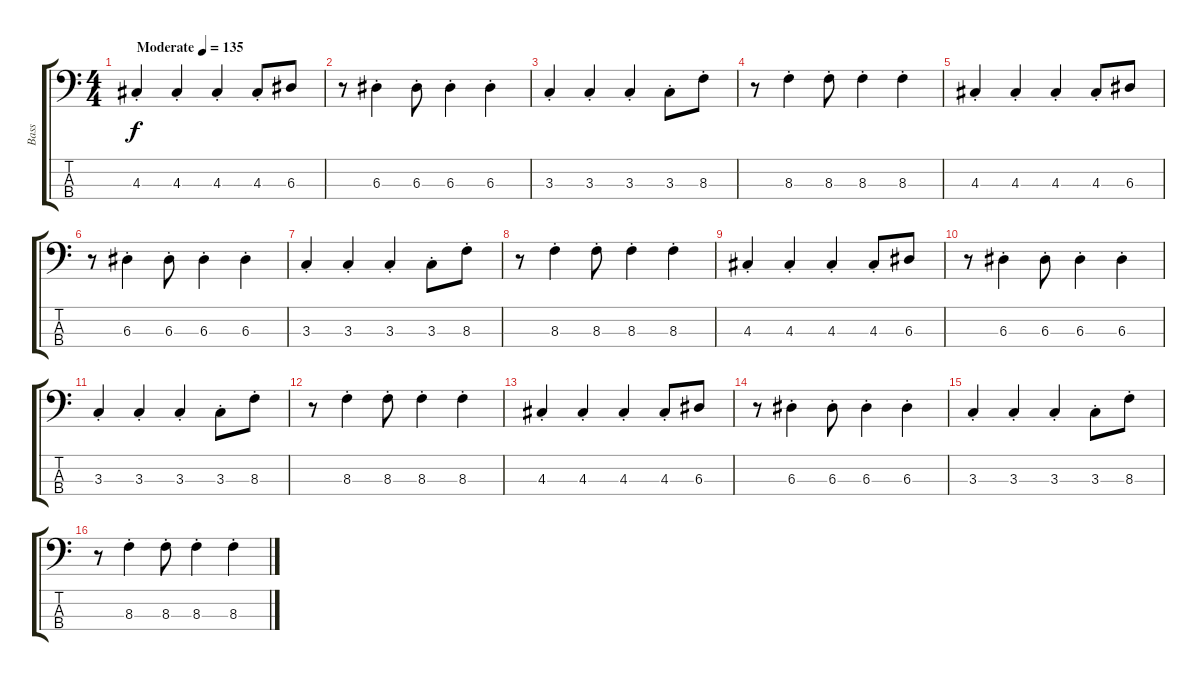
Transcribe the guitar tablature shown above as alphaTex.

\track ("Bass" "Bass") {instrument electricbassfinger}
\staff {score tabs}
\tuning (G2 D2 A1 D1) {hide}
\ts (4 4)
\tempo (135 "Moderate")
\clef f4
\ks c
4.3{st}.4{dy f instrument electricbassfinger} 4.3{st}.4 4.3{st}.4 4.3{st}.8 6.3.8 |
r.8 6.3{st}.4 6.3{st}.8 6.3{st}.4 6.3{st}.4 |
3.3{st}.4 3.3{st}.4 3.3{st}.4 3.3{st}.8 8.3{st}.8 |
r.8 8.3{st}.4 8.3{st}.8 8.3{st}.4 8.3{st}.4 |
4.3{st}.4 4.3{st}.4 4.3{st}.4 4.3{st}.8 6.3.8 |
r.8 6.3{st}.4 6.3{st}.8 6.3{st}.4 6.3{st}.4 |
3.3{st}.4 3.3{st}.4 3.3{st}.4 3.3{st}.8 8.3{st}.8 |
r.8 8.3{st}.4 8.3{st}.8 8.3{st}.4 8.3{st}.4 |
4.3{st}.4 4.3{st}.4 4.3{st}.4 4.3{st}.8 6.3.8 |
r.8 6.3{st}.4 6.3{st}.8 6.3{st}.4 6.3{st}.4 |
3.3{st}.4 3.3{st}.4 3.3{st}.4 3.3{st}.8 8.3{st}.8 |
r.8 8.3{st}.4 8.3{st}.8 8.3{st}.4 8.3{st}.4 |
4.3{st}.4 4.3{st}.4 4.3{st}.4 4.3{st}.8 6.3.8 |
r.8 6.3{st}.4 6.3{st}.8 6.3{st}.4 6.3{st}.4 |
3.3{st}.4 3.3{st}.4 3.3{st}.4 3.3{st}.8 8.3{st}.8 |
r.8 8.3{st}.4 8.3{st}.8 8.3{st}.4 8.3{st}.4
